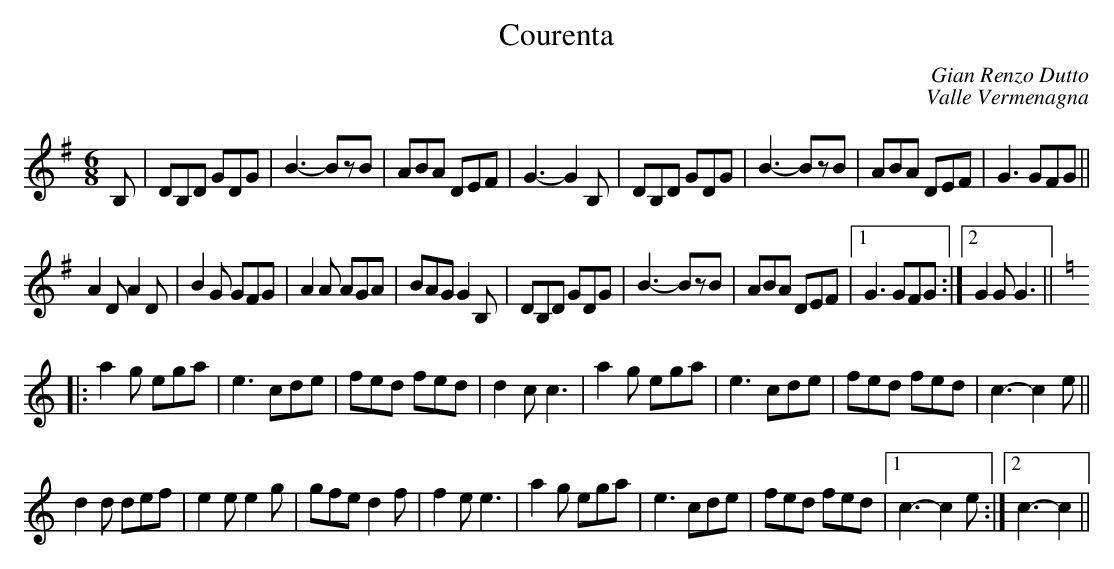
X:1
T:Courenta
C:Gian Renzo Dutto
C:Valle Vermenagna
M:6/8
L:1/8
K:G
B,|DB,D GDG|B3-BzB|ABA DEF|G3-G2B,|\
DB,D GDG|B3-BzB|ABA DEF|G3GFG||
A2D A2D|B2G GFG|A2A AGA|BAG G2B,|\
DB,D GDG|B3-BzB|ABA DEF|1 G3 GFG:|2 G2G G3||
K:C
|:a2g ega|e3 cde|fed fed|d2c c3|\
a2g ega|e3 cde|fed fed|c3-c2e||
d2d def|e2e e2g|gfe d2f|f2e e3|\
a2g ega|e3 cde|fed fed|1 c3-c2e:|2 c3-c2||
